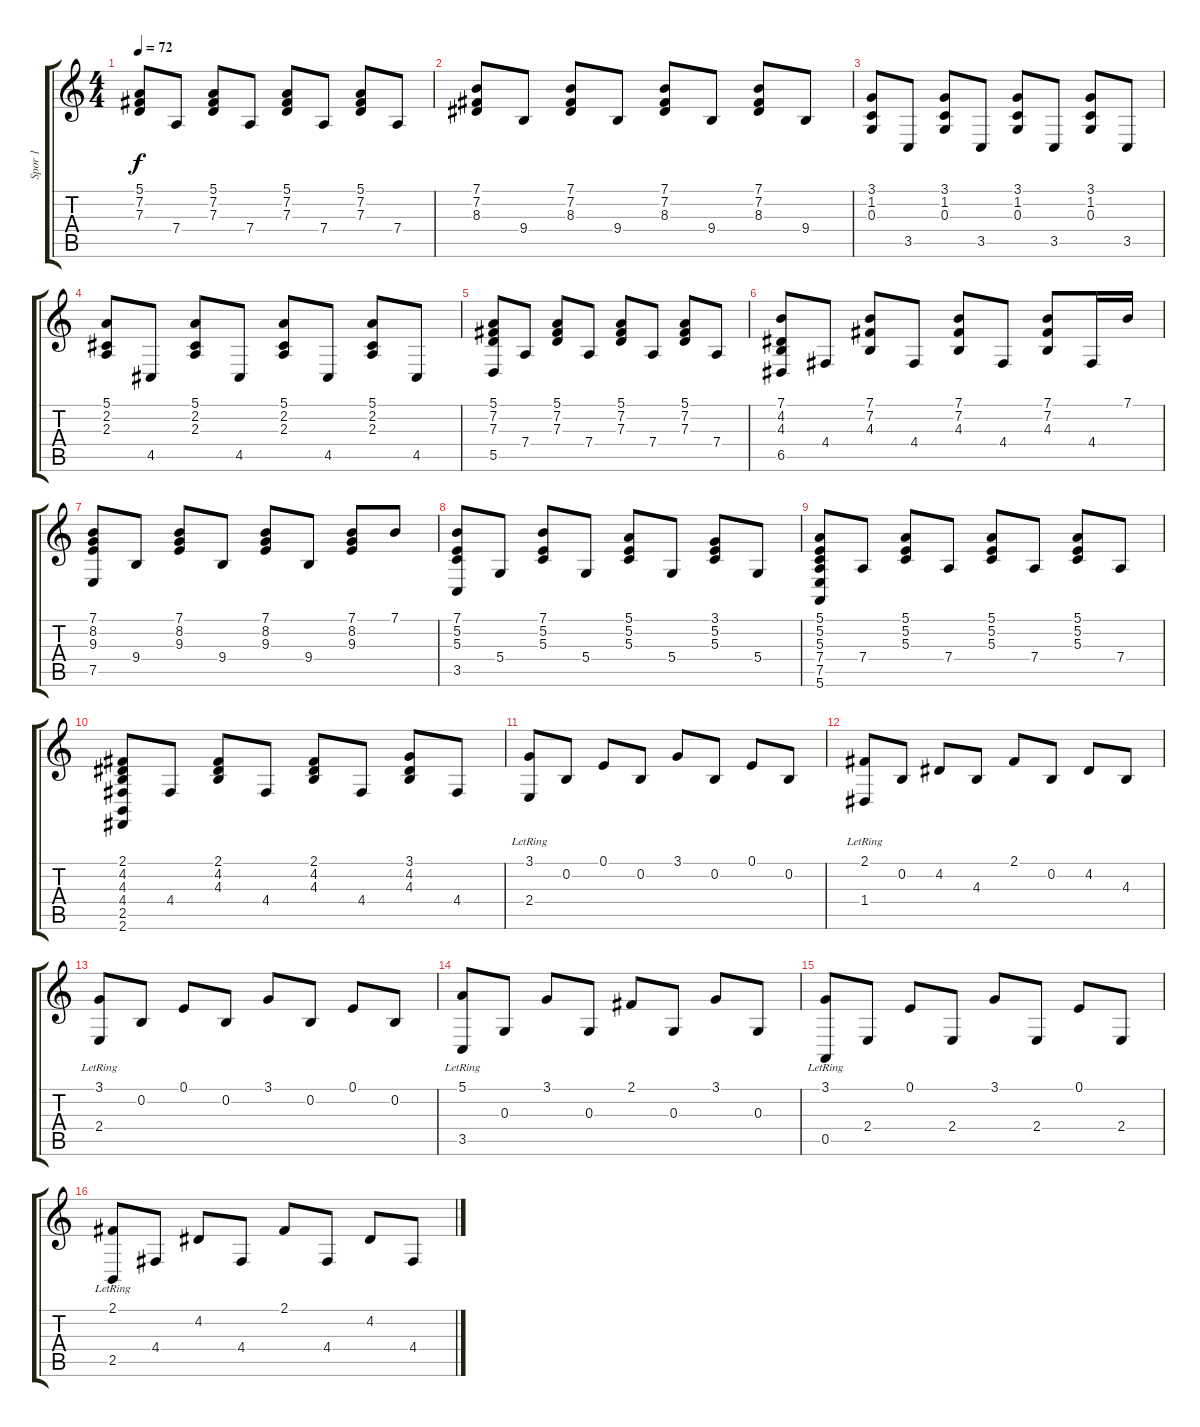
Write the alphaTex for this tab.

\track ("Spor 1" "Spor 1") {instrument acousticgrandpiano}
\staff {score tabs}
\tuning (E4 B3 G3 D3 A2 E2) {hide}
\ts (4 4)
\tempo 72
\clef g2
\ks c
(5.1 7.2 7.3).8{dy f} 7.4.8 (5.1 7.2 7.3).8 7.4.8 (5.1 7.2 7.3).8 7.4.8 (5.1 7.2 7.3).8 7.4.8 |
(7.1 7.2 8.3).8 9.4.8 (7.1 7.2 8.3).8 9.4.8 (7.1 7.2 8.3).8 9.4.8 (7.1 7.2 8.3).8 9.4.8 |
(3.1 1.2 0.3).8 3.5.8 (3.1 1.2 0.3).8 3.5.8 (3.1 1.2 0.3).8 3.5.8 (3.1 1.2 0.3).8 3.5.8 |
(5.1 2.2 2.3).8 4.5.8 (5.1 2.2 2.3).8 4.5.8 (5.1 2.2 2.3).8 4.5.8 (5.1 2.2 2.3).8 4.5.8 |
(5.1 7.2 7.3 5.5).8 7.4.8 (5.1 7.2 7.3).8 7.4.8 (5.1 7.2 7.3).8 7.4.8 (5.1 7.2 7.3).8 7.4.8 |
(7.1 4.2 4.3 6.5).8 4.4.8 (7.1 7.2 4.3).8 4.4.8 (7.1 7.2 4.3).8 4.4.8 (7.1 7.2 4.3).8 4.4.16 7.1.16 |
(7.1 8.2 9.3 7.5).8 9.4.8 (7.1 8.2 9.3).8 9.4.8 (7.1 8.2 9.3).8 9.4.8 (7.1 8.2 9.3).8 7.1.8 |
(7.1 5.2 5.3 3.5).8 5.4.8 (7.1 5.2 5.3).8 5.4.8 (5.1 5.2 5.3).8 5.4.8 (3.1 5.2 5.3).8 5.4.8 |
(5.1 5.2 5.3 7.4 7.5 5.6).8 7.4.8 (5.1 5.2 5.3).8 7.4.8 (5.1 5.2 5.3).8 7.4.8 (5.1 5.2 5.3).8 7.4.8 |
(2.1 4.2 4.3 4.4 2.5 2.6).8 4.4.8 (2.1 4.2 4.3).8 4.4.8 (2.1 4.2 4.3).8 4.4.8 (3.1 4.2 4.3).8 4.4.8 |
(3.1{lr} 2.4{lr}).8 0.2.8 0.1.8 0.2.8 3.1.8 0.2.8 0.1.8 0.2.8 |
(2.1{lr} 1.4{lr}).8 0.2.8 4.2.8 4.3.8 2.1.8 0.2.8 4.2.8 4.3.8 |
(3.1{lr} 2.4{lr}).8 0.2.8 0.1.8 0.2.8 3.1.8 0.2.8 0.1.8 0.2.8 |
(5.1{lr} 3.5{lr}).8 0.3.8 3.1.8 0.3.8 2.1.8 0.3.8 3.1.8 0.3.8 |
(3.1{lr} 0.5{lr}).8 2.4.8 0.1.8 2.4.8 3.1.8 2.4.8 0.1.8 2.4.8 |
(2.1{lr} 2.5{lr}).8 4.4.8 4.2.8 4.4.8 2.1.8 4.4.8 4.2.8 4.4.8
